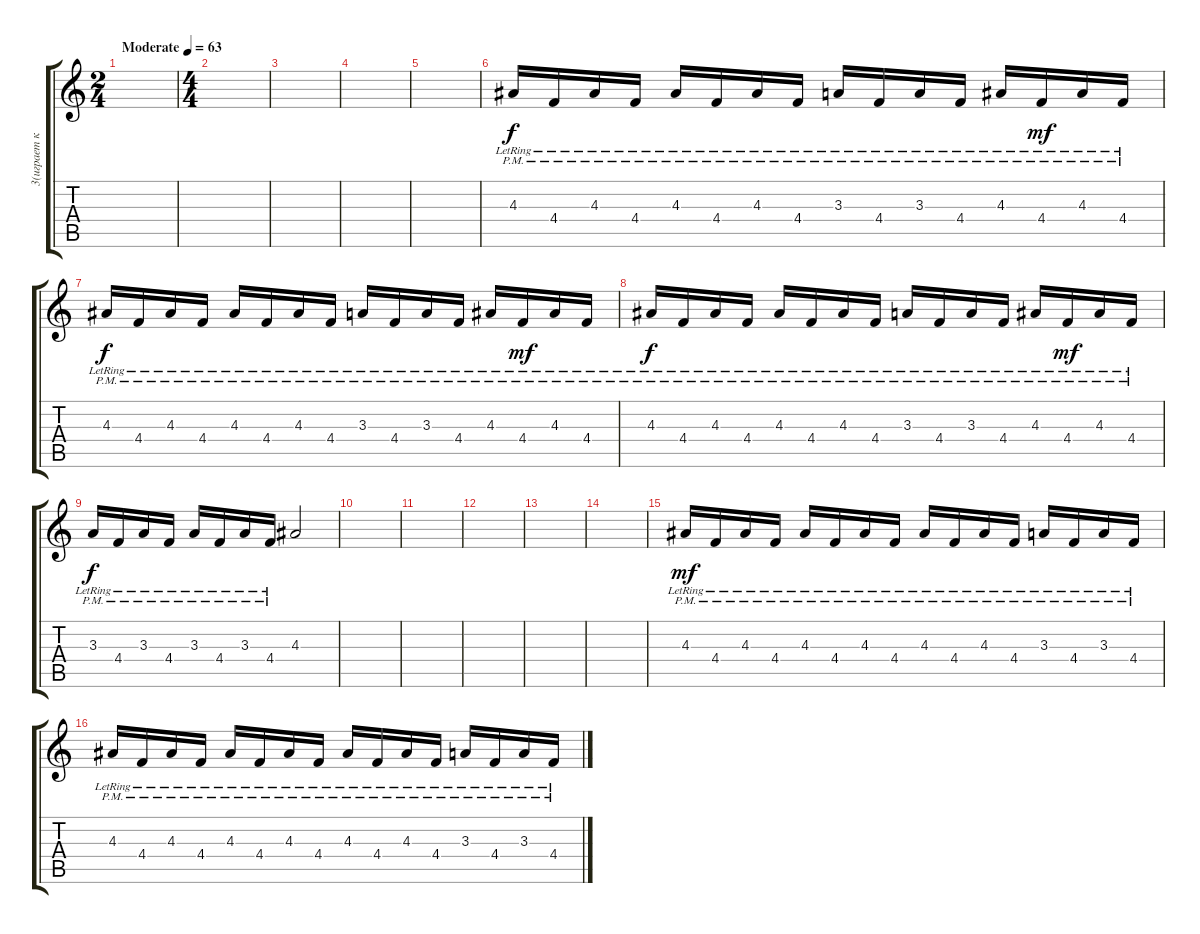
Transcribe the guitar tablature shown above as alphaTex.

\track ("3(играет куплет и припев вместе)" "3(играет к") {instrument electricguitarmuted}
\staff {score tabs}
\tuning (Eb4 Bb3 Gb3 Db3 Ab2 Eb2) {hide}
\ts (2 4)
\tempo (63 "Moderate")
\clef g2
\ks c
|
\ts (4 4)
|
|
|
|
4.3{pm lr}.16 4.4{pm lr}.16 4.3{pm lr}.16 4.4{pm lr}.16 4.3{pm lr}.16 4.4{pm lr}.16 4.3{pm lr}.16 4.4{pm lr}.16 3.3{pm lr}.16 4.4{pm lr}.16 3.3{pm lr}.16 4.4{pm lr}.16 4.3{pm lr}.16 4.4{pm lr}.16{dy mf} 4.3{pm lr}.16 4.4{pm lr}.16 |
4.3{pm lr}.16{dy f} 4.4{pm lr}.16 4.3{pm lr}.16 4.4{pm lr}.16 4.3{pm lr}.16 4.4{pm lr}.16 4.3{pm lr}.16 4.4{pm lr}.16 3.3{pm lr}.16 4.4{pm lr}.16 3.3{pm lr}.16 4.4{pm lr}.16 4.3{pm lr}.16 4.4{pm lr}.16{dy mf} 4.3{pm lr}.16 4.4{pm lr}.16 |
4.3{pm lr}.16{dy f} 4.4{pm lr}.16 4.3{pm lr}.16 4.4{pm lr}.16 4.3{pm lr}.16 4.4{pm lr}.16 4.3{pm lr}.16 4.4{pm lr}.16 3.3{pm lr}.16 4.4{pm lr}.16 3.3{pm lr}.16 4.4{pm lr}.16 4.3{pm lr}.16 4.4{pm lr}.16{dy mf} 4.3{pm lr}.16 4.4{pm lr}.16 |
3.3{pm lr}.16{dy f} 4.4{pm lr}.16 3.3{pm lr}.16 4.4{pm lr}.16 3.3{pm lr}.16 4.4{pm lr}.16 3.3{pm lr}.16 4.4{pm lr}.16 4.3.2 |
|
|
|
|
|
4.3{pm lr}.16{dy mf} 4.4{pm lr}.16 4.3{pm lr}.16 4.4{pm lr}.16 4.3{pm lr}.16 4.4{pm lr}.16 4.3{pm lr}.16 4.4{pm lr}.16 4.3{pm lr}.16 4.4{pm lr}.16 4.3{pm lr}.16 4.4{pm lr}.16 3.3{pm lr}.16 4.4{pm lr}.16 3.3{pm lr}.16 4.4{pm lr}.16 |
4.3{pm lr}.16 4.4{pm lr}.16 4.3{pm lr}.16 4.4{pm lr}.16 4.3{pm lr}.16 4.4{pm lr}.16 4.3{pm lr}.16 4.4{pm lr}.16 4.3{pm lr}.16 4.4{pm lr}.16 4.3{pm lr}.16 4.4{pm lr}.16 3.3{pm lr}.16 4.4{pm lr}.16 3.3{pm lr}.16 4.4{pm lr}.16
